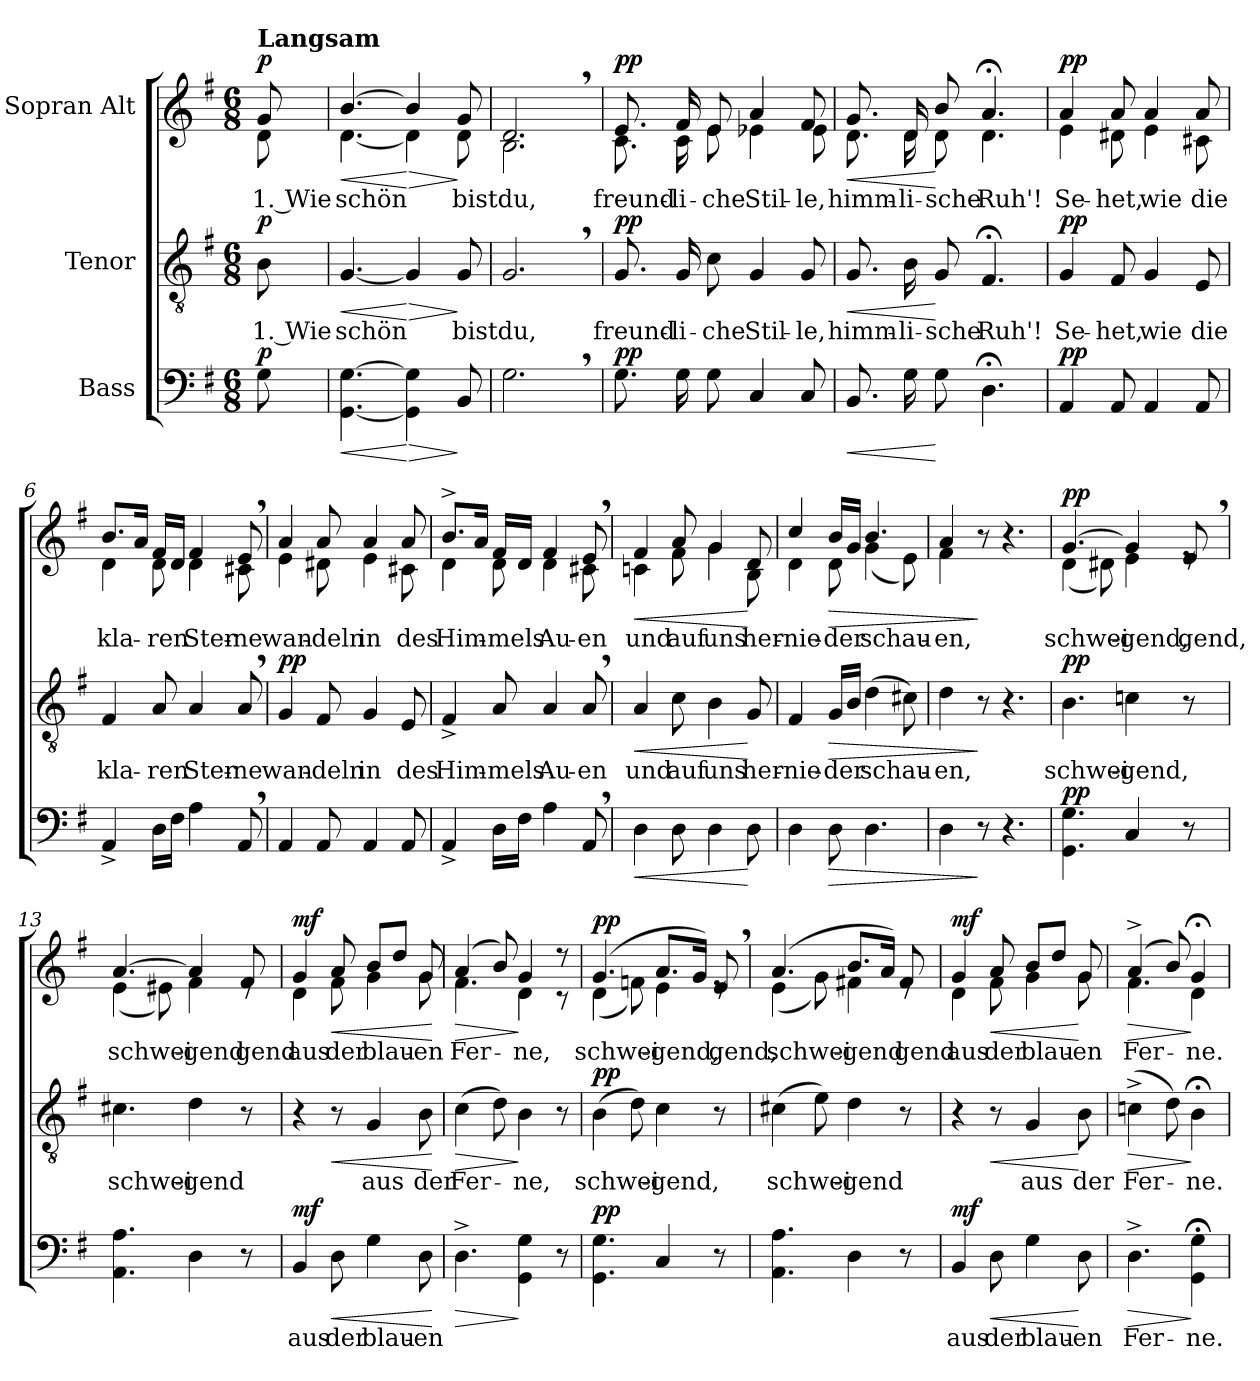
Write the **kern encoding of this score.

**kern	**text	**dynam	**kern	**text	**dynam	**kern	**text	**dynam
*part3	*part3	*part3	*part2	*part2	*part2	*part1	*part1	*part1
*staff3	*staff3	*staff3	*staff2	*staff2	*staff2	*staff1	*staff1	*staff1
*I"Bass	*	*	*I"Tenor	*	*	*I"Sopran Alt	*	*
*clefF4	*	*	*clefGv2	*	*	*clefG2	*	*
*k[f#]	*	*	*k[f#]	*	*	*k[f#]	*	*
*G:	*	*	*G:	*	*	*G:	*	*
*M6/8	*	*	*M6/8	*	*	*M6/8	*	*
=	=	=	=	=	=	=	=	=
*	*	*	*	*	*	*^	*	*
!	!	!	!	!	!	!LO:TX:a:B:t=Langsam	!	!	!
!	!	!LO:DY:a	!	!	!LO:DY:a	!	!	!	!LO:DY:a
8G\	.	p	8B\	1. Wie	p	8g/	8d\	1. Wie	p
=1	=1	=1	=1	=1	=1	=1	=1	=1	=1
!	!	!LO:HP:b	!	!	!LO:HP:b	!	!	!	!LO:HP:b
[4.GG\ [4.G\	.	<	[4.G/	schön	<	[4.b/	[4.d\	schön	<
!	!	!LO:HP:n=1:b	!	!	!LO:HP:n=1:b	!	!	!	!LO:HP:n=1:b
4GG\] 4G\]	.	[ >	4G/]	.	[ >	4b/]	4d\]	.	[ >
8BB/	.	]	8G/	bist	]	8g/	8d\	bist	]
=2	=2	=2	=2	=2	=2	=2	=2	=2	=2
2.G,\	.	.	2.G,/	du,	.	2.d,/	2.B\	du,	.
=3	=3	=3	=3	=3	=3	=3	=3	=3	=3
!	!	!LO:DY:a	!	!	!LO:DY:a	!	!	!	!LO:DY:a
8.G\	.	pp	8.G/	freund-	pp	8.e/	8.c\	freund-	pp
16G\	.	.	16G/	-li-	.	16f#/	16c\	-li-	.
8G\	.	.	8c\	-che	.	8e/	8e\	-che	.
4C/	.	.	4G/	Stil-	.	4a/	4e-X\	Stil-	.
8C/	.	.	8G/	-le,	.	8f#/	8e-\	-le,	.
=4	=4	=4	=4	=4	=4	=4	=4	=4	=4
!	!	!LO:HP:b	!	!	!LO:HP:b	!	!	!	!LO:HP:b
8.BB/	.	<	8.G/	himm-	<	8.g/	8.d\	himm-	<
16G\	.	.	16B\	-li-	.	16d/	16d\	-li-	.
8G\	.	[	8G/	-sche	[	8b/	8d\	-sche	[
4.D;<\	.	.	4.F#;</	Ruh'!	.	4.a;</	4.d\	Ruh'!	.
=5	=5	=5	=5	=5	=5	=5	=5	=5	=5
!	!	!LO:DY:a	!	!	!LO:DY:a	!	!	!	!LO:DY:a
4AA/	.	pp	4G/	Se-	pp	4a/	4e\	Se-	pp
8AA/	.	.	8F#/	-het,	.	8a/	8d#X\	-het,	.
4AA/	.	.	4G/	wie	.	4a/	4e\	wie	.
8AA/	.	.	8E/	die	.	8a/	8c#X\	die	.
!!LO:LB:g=z	!!
=6	=6	=6	=6	=6	=6	=6	=6	=6	=6
4AA^/	.	.	4F#/	kla-	.	8.b/L	4d\	kla-	.
.	.	.	.	.	.	16a/Jk	.	.	.
16D\LL	.	.	8A/	-ren	.	16f#/LL	8d\	-ren	.
16F#\JJ	.	.	.	.	.	16d/JJ	.	.	.
4A\	.	.	4A/	Ster-	.	4f#/	4d\	Ster-	.
8AA,/	.	.	8A,/	-ne	.	8e,/	8c#X\	-ne	.
=7	=7	=7	=7	=7	=7	=7	=7	=7	=7
!	!	!	!	!	!LO:DY:a	!	!	!	!
4AA/	.	.	4G/	wan-	pp	4a/	4e\	wan-	.
8AA/	.	.	8F#/	-deln	.	8a/	8d#X\	-deln	.
4AA/	.	.	4G/	in	.	4a/	4e\	in	.
8AA/	.	.	8E/	des	.	8a/	8c#X\	des	.
=8	=8	=8	=8	=8	=8	=8	=8	=8	=8
4AA^/	.	.	4F#^/	Him-	.	8.b^/L	4d\	Him-	.
.	.	.	.	.	.	16a/Jk	.	.	.
16D\LL	.	.	8A/	-mels	.	16f#/LL	8d\	-mels	.
16F#\JJ	.	.	.	.	.	16d/JJ	.	.	.
4A\	.	.	4A/	Au-	.	4f#/	4d\	Au-	.
8AA,/	.	.	8A,/	-en	.	8e,/	8c#X\	-en	.
=9	=9	=9	=9	=9	=9	=9	=9	=9	=9
!	!	!LO:HP:b	!	!	!LO:HP:b	!	!	!	!LO:HP:b
4D\	.	<	4A/	und	<	4f#/	4cn\	und	<
8D\	.	.	8c\	auf	.	8a/	8f#\	auf	.
4D\	.	.	4B\	uns	.	4g/	4g\	uns	.
8D\	.	[	8G/	her-	[	8d/	8B\	her-	[
!!LO:LB:g=z	!!
=10	=10	=10	=10	=10	=10	=10	=10	=10	=10
4D\	.	.	4F#/	-nie-	.	4cc/	4d\	-nie-	.
!	!	!LO:HP:b	!	!	!LO:HP:b	!	!	!	!LO:HP:b
8D\	.	>	16G/LL	-der	>	16b/LL	8d\	-der	>
.	.	.	16B/JJ	.	.	16g/JJ	.	.	.
4.D\	.	.	(4d\	schau-	.	4.b/	(4g\	schau-	.
.	.	.	8c#X\)	.	.	.	8e\)	.	.
=11	=11	=11	=11	=11	=11	=11	=11	=11	=11
4D\	.	.	4d\	-en,	.	4a/	4f#\	-en,	.
8r	.	]	8r	.	]	8r	8ryy	.	]
4.r	.	.	4.r	.	.	4.r	4.ryy	.	.
=12	=12	=12	=12	=12	=12	=12	=12	=12	=12
!	!	!LO:DY:a	!	!	!LO:DY:a	!	!	!	!LO:DY:a
4.GG\ 4.G\	.	pp	4.B\	schwei-	pp	[4.g/	(4d\	schwei-	pp
.	.	.	.	.	.	.	8d#X\)	.	.
4C/	.	.	4cn\	-gend,	.	4g/]	4e\	-gend,	.
8r	.	.	8r	.	.	8e,/	8re	-gend,	.
=13	=13	=13	=13	=13	=13	=13	=13	=13	=13
4.AA\ 4.A\	.	.	4.c#X\	schwei-	.	[4.a/	(4e\	schwei-	.
.	.	.	.	.	.	.	8e#X\)	.	.
4D\	.	.	4d\	-gend	.	4a/]	4f#\	-gend	.
8r	.	.	8r	.	.	8f#/	8re	-gend	.
=14	=14	=14	=14	=14	=14	=14	=14	=14	=14
!	!	!LO:DY:a	!	!	!	!	!	!	!LO:DY:a
4BB/	aus	mf	4r	.	.	4g/	4d\	aus	mf
!	!	!LO:HP:b	!	!	!LO:HP:b	!	!	!	!LO:HP:b
8D\	der	<	8r	.	<	8a/	8f#\	der	<
4G\	blau-	.	4G/	aus	.	8b/L	4g\	blau-	.
.	.	.	.	.	.	8dd/J	.	.	.
8D\	-en	.	8B\	der	.	8g/	8g\	-en	.
*	*	*	*	*	*	*v	*v	*	*
.	.	[	.	.	[	.	.	[
!!LO:LB:g=z
=15	=15	=15	=15	=15	=15	=15	=15	=15
!	!	!LO:HP:b	!	!	!LO:HP:b	!	!	!LO:HP:b
*	*	*	*	*	*	*^	*	*
4.D^\	.	>	(4c\	Fer-	>	(4a/	4.f#\	Fer-	>
.	.	.	8d\)	.	.	8b/)	.	.	.
4GG\ 4G\	.	]	4B\	-ne,	]	4g/	4d\	-ne,	]
8r	.	.	8r	.	.	8r	8r	.	.
=16	=16	=16	=16	=16	=16	=16	=16	=16	=16
!	!	!LO:DY:a	!	!	!LO:DY:a	!	!	!	!LO:DY:a
4.GG\ 4.G\	.	pp	(4B\	schwei-	pp	(4.g/	(4d\	schwei-	pp
.	.	.	8d\)	.	.	.	8fn\)	.	.
4C/	.	.	4c\	-gend,	.	8.a/L	4e\	-gend,	.
.	.	.	.	.	.	16g/Jk)	.	.	.
8r	.	.	8r	.	.	8e,/	8re	-gend,	.
=17	=17	=17	=17	=17	=17	=17	=17	=17	=17
4.AA\ 4.A\	.	.	(4c#X\	schwei-	.	(4.a/	(4e\	schwei-	.
.	.	.	8e\)	.	.	.	8g\)	.	.
4D\	.	.	4d\	-gend	.	8.b/L	4f#X\	-gend	.
.	.	.	.	.	.	16a/Jk)	.	.	.
8r	.	.	8r	.	.	8f#/	8re	-gend	.
=18	=18	=18	=18	=18	=18	=18	=18	=18	=18
!	!	!LO:DY:a	!	!	!	!	!	!	!LO:DY:a
4BB/	aus	mf	4r	.	.	4g/	4d\	aus	mf
!	!	!LO:HP:b	!	!	!LO:HP:b	!	!	!	!LO:HP:b
8D\	der	<	8r	.	<	8a/	8f#\	der	<
4G\	blau-	.	4G/	aus	.	8b/L	4g\	blau-	.
.	.	.	.	.	.	8dd/J	.	.	.
8D\	-en	[	8B\	der	[	8g/	8g\	-en	[
=19	=19	=19	=19	=19	=19	=19	=19	=19	=19
!	!	!LO:HP:b	!	!	!LO:HP:b	!	!	!	!LO:HP:b
4.D^\	Fer-	>	(4cn^\	Fer-	>	(4a^/	4.f#\	Fer-	>
.	.	.	8d\)	.	.	8b/)	.	.	.
4GG\;< 4G\;<	-ne.	]	4B;<\	-ne.	]	4g;</	4d\	-ne.	]
*	*	*	*	*	*	*v	*v	*	*
=	=	=	=	=	=	=	=	=
*-	*-	*-	*-	*-	*-	*-	*-	*-
